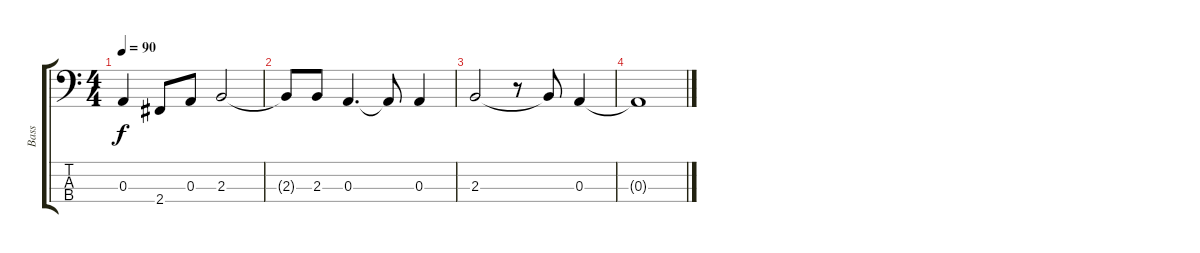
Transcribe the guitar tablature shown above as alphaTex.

\track ("Bass" "Bass") {instrument electricbassfinger}
\staff {score tabs}
\tuning (G2 D2 A1 E1) {hide}
\ts (4 4)
\tempo 90
\clef f4
\ks c
0.3{t}.4{dy f} 2.4.8 0.3.8 2.3.2 |
2.3{t}.8 2.3.8 0.3.4{d} 0.3{t}.8 0.3.4 |
2.3.2 r.8 2.3{t}.8 0.3.4 |
0.3{t}.1
